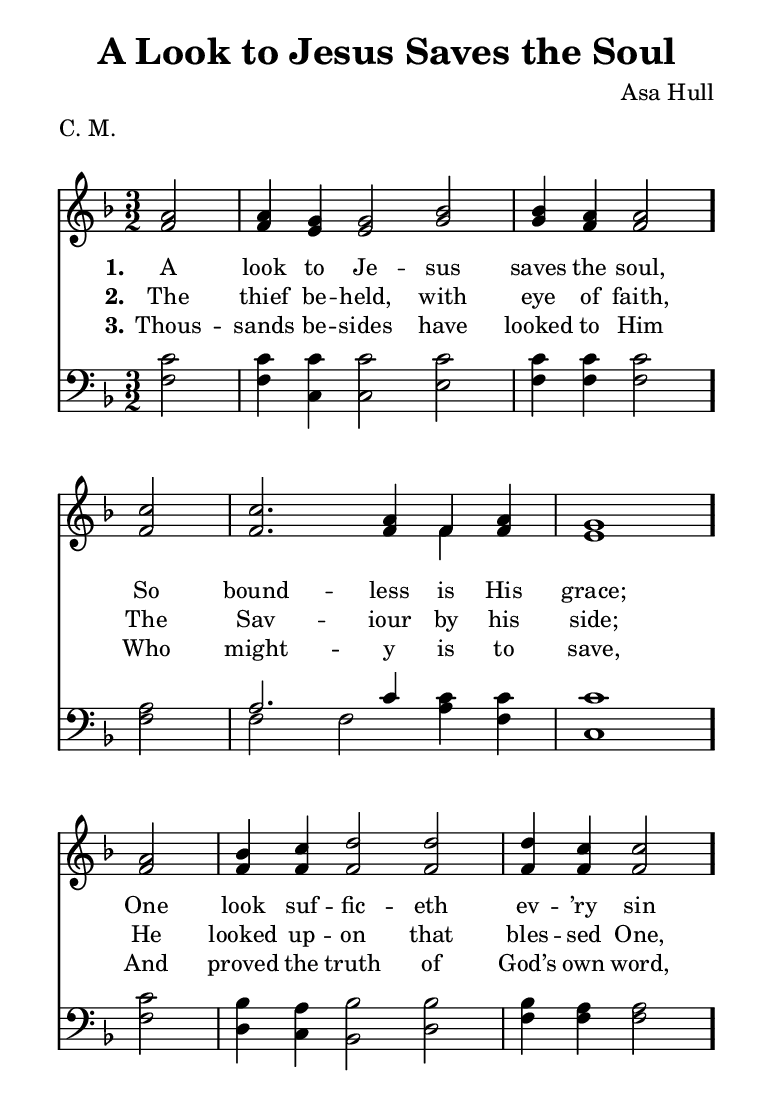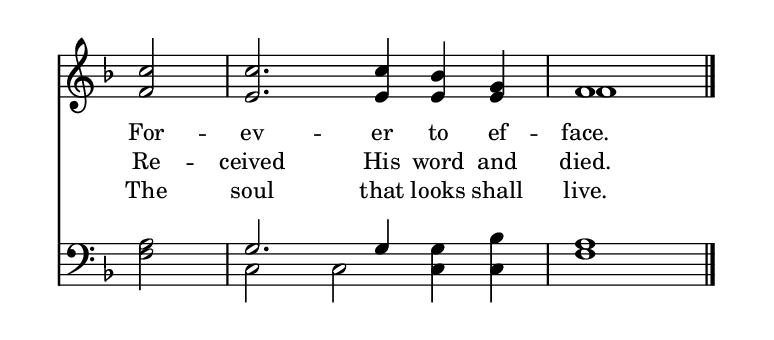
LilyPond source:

\include "common/global.ily"
\paper {
  \include "common/paper.ily"
  ragged-bottom = ##t
  ragged-last-bottom = ##t
  systems-per-page = #(cond (is-eogsized 2) (#t #f))
  %page-count = ##f
}

\header{
  hymnnumber = "66"
  title = "A Look to Jesus Saves the Soul"
  tunename = "Remember Me"
  meter = "C. M."
  %poet = ""
  composer = "Asa Hull"
  %copyright = ""
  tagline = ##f
}

% for fermata in MIDI
ta = { \tempo 4=120 }
tb = { \tempo 4=60  }

patternAA = { c2 | c4 c4 c2 c2 | c4 c4 c2 }
patternBA = { c2 | c2. c4 c4 c4 | c1 }
patternBB = { c2 | c2 c2 c4 c4 | c1 }

global = {
  \include "common/overrides.ily"
  \override Staff.TimeSignature.style = #'numbered
  \time 3/2
  \override Score.MetronomeMark.transparent = ##t % hide all fermata changes too
  \ta
  \key f \major
  \partial 2
  \autoBeamOff
}

notesSoprano = {
\global
\relative c'' {

  \changePitch \patternAA { a | a g g bes | bes a a }
  \changePitch \patternBA { c |  c a f a | g }
  \changePitch \patternAA { a | bes c d d | d c c }
  \changePitch \patternBA { c | c c bes g | f }

  \bar "|."

}
}

notesAlto = {
\global
\relative e' {

  \changePitch \patternAA { f | f e e g | g f f }
  \changePitch \patternBA { f | f f f f | e }
  \changePitch \patternAA { f | f f f f | f f f }
  \changePitch \patternBA { f | e e e e | f }

}
}

notesTenor = {
\global
\relative a {

  \changePitch \patternAA { c | c c c c | c c c }
  \changePitch \patternBA { a | a c c c | c }
  \changePitch \patternAA { c | bes a bes bes | bes a a }
  \changePitch \patternBA { a | g g g bes | a }

}
}

notesBass = {
\global
\relative f {

  \changePitch \patternAA { f | f c c e | f f f }
  \changePitch \patternBB { f | f f a f | c }
  \changePitch \patternAA { f | d c bes d | f f f }
  \changePitch \patternBB { f | c c c c | f }

}
}

wordsA = \lyricmode {
\set stanza = "1."

A look to Je -- sus saves the soul, \bar "."
So bound -- less is His grace; \bar "." \break % comma appears in original after "boundless"
One look suf -- fic -- eth ev -- ’ry sin \bar "."
For -- ev -- er to ef -- face. \bar "." \break

}

wordsB = \lyricmode {
\set stanza = "2."

The thief be -- held, with eye of faith,
The Sav -- iour by his side;
He looked up -- on that bles -- sed One,
Re -- ceived His word and died.

}

wordsC = \lyricmode {
\set stanza = "3."

Thous -- sands be -- sides have looked to Him
Who might -- y is to save,
And proved the truth of God’s own word,
The soul that looks shall live.

}

\score {
  \context ChoirStaff <<
    \context Staff = upper <<
      \set Staff.autoBeaming = ##f
      \set ChoirStaff.systemStartDelimiter = #'SystemStartBar
      \set ChoirStaff.printPartCombineTexts = ##f
      \partcombine #'(2 . 9) \notesSoprano \notesAlto
      \context NullVoice = sopranos { \voiceOne << \notesSoprano >> }
      \context NullVoice = altos { \voiceTwo << \notesAlto >> }
      \context Lyrics = one   \lyricsto sopranos \wordsA
      \context Lyrics = two   \lyricsto sopranos \wordsB
      \context Lyrics = three \lyricsto sopranos \wordsC
    >>
    \context Staff = men <<
      \set Staff.autoBeaming = ##f
      \clef bass
      \set ChoirStaff.printPartCombineTexts = ##f
      \partcombine #'(2 . 9) \notesTenor \notesBass
      \context NullVoice = tenors { \voiceOne << \notesTenor >> }
      \context NullVoice = basses { \voiceTwo << \notesBass >> }
    >>
  >>
  \layout {
    \include "common/layout.ily"
  }
  \midi{
    \include "common/midi.ily"
  }
}

\version "2.19.49"  % necessary for upgrading to future LilyPond versions.

% vi:set et ts=2 sw=2 ai nocindent syntax=lilypond:
